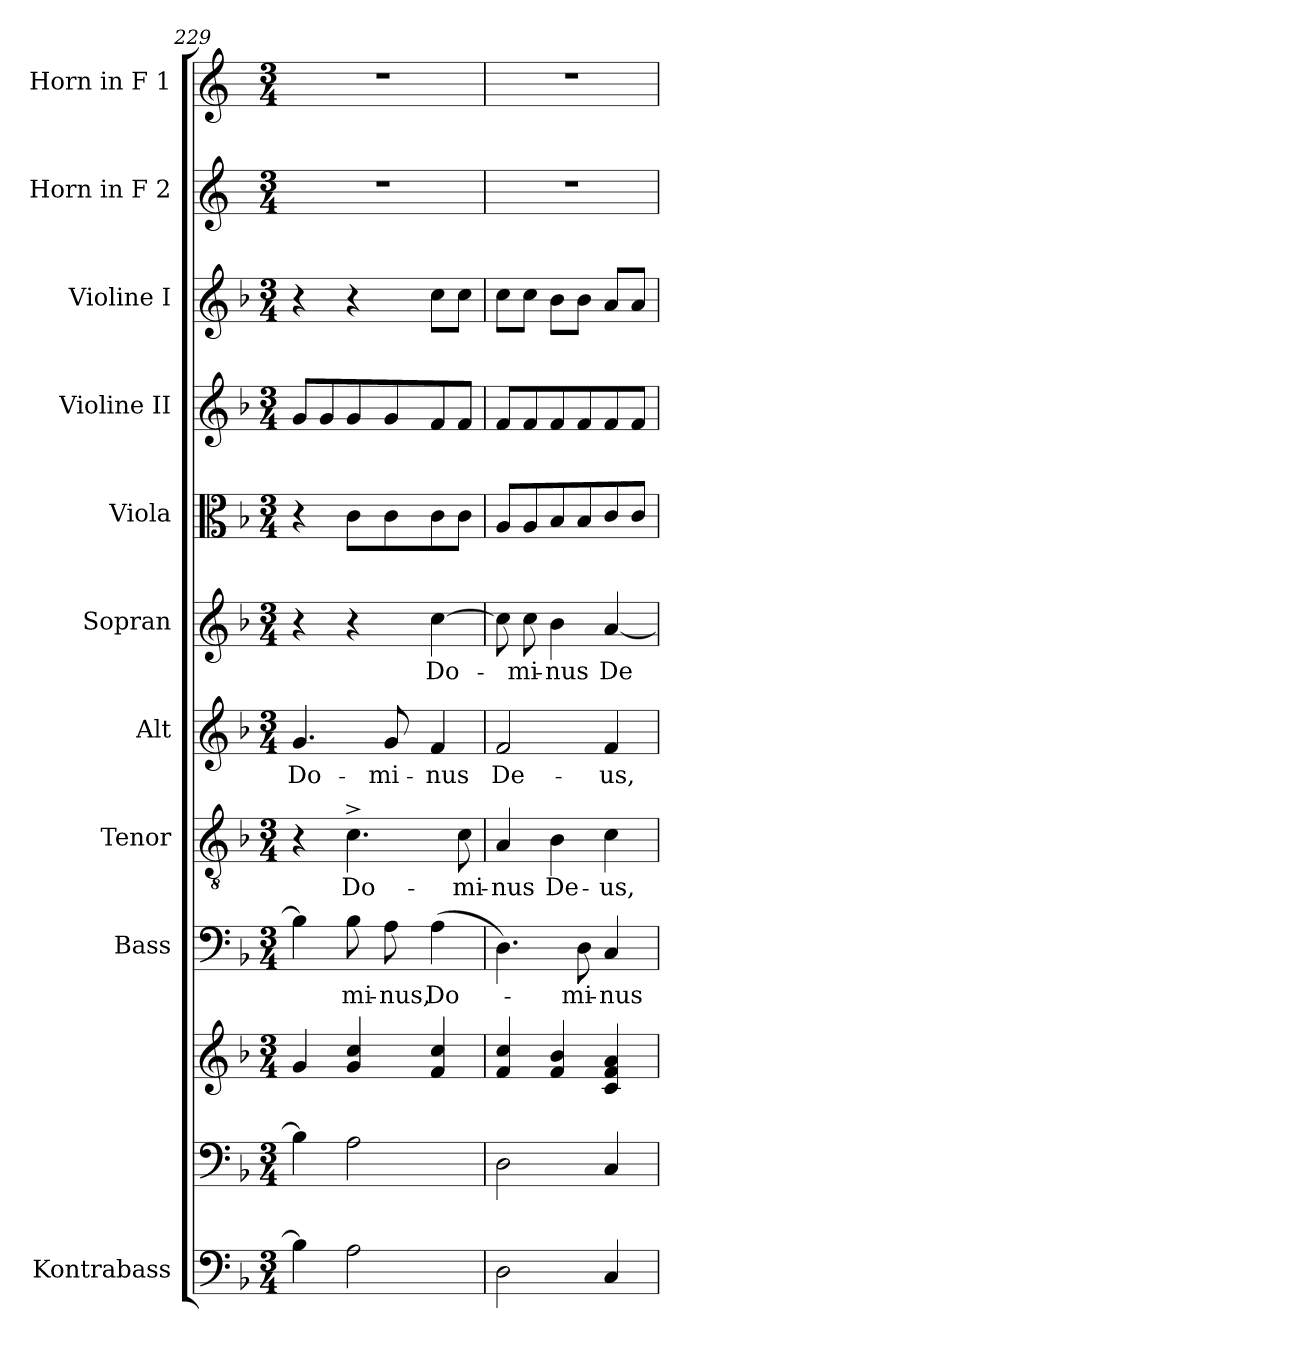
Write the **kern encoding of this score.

**kern	**kern	**kern	**kern	**text	**kern	**text	**kern	**text	**kern	**text	**kern	**kern	**kern	**kern	**kern
*part11	*part10	*part10	*part9	*part9	*part8	*part8	*part7	*part7	*part6	*part6	*part5	*part4	*part3	*part2	*part1
*staff12	*staff11	*staff10	*staff9	*staff9	*staff8	*staff8	*staff7	*staff7	*staff6	*staff6	*staff5	*staff4	*staff3	*staff2	*staff1
*I"Kontrabass	*	*	*I"Bass	*	*I"Tenor	*	*I"Alt	*	*I"Sopran	*	*I"Viola	*I"Violine II	*I"Violine I	*I"Horn in F 2	*I"Horn in F 1
*I'Kb.	*	*	*I'B	*	*I'T	*	*I'A	*	*I'S	*	*I'Vla.	*I'Vl. II	*I'Vl. I	*I'Hrn. 2	*I'Hrn. 1
!!LO:PB:g=z
*clefF4	*clefF4	*clefG2	*clefF4	*	*clefGv2	*	*clefG2	*	*clefG2	*	*clefC3	*clefG2	*clefG2	*clefG2	*clefG2
*ITrd7c12	*	*	*	*	*	*	*	*	*	*	*	*	*	*ITrd4c7	*ITrd4c7
*k[b-]	*k[b-]	*k[b-]	*k[b-]	*	*k[b-]	*	*k[b-]	*	*k[b-]	*	*k[b-]	*k[b-]	*k[b-]	*k[b-]	*k[b-]
*F:	*F:	*F:	*F:	*	*F:	*	*F:	*	*F:	*	*F:	*F:	*F:	*F:	*F:
*M3/4	*M3/4	*M3/4	*M3/4	*	*M3/4	*	*M3/4	*	*M3/4	*	*M3/4	*M3/4	*M3/4	*M3/4	*M3/4
=229	=229	=229	=229	=229	=229	=229	=229	=229	=229	=229	=229	=229	=229	=229	=229
!	!	!	!	!	!	!	!	!LO:LY:b	!	!	!	!	!	!	!
4BB-\]	4B-\]	4g/	4B-\]	.	4r	.	4.g/	Do-	4r	.	4r	8g/L	4r	2.r	2.r
.	.	.	.	.	.	.	.	.	.	.	.	8g/	.	.	.
!	!	!	!	!LO:LY:b	!	!LO:LY:b	!	!	!	!	!	!	!	!	!
2AA\	2A\	4g/ 4cc/	8B-\	-mi-	4.c^>\	Do-	.	.	4r	.	8c\L	8g/	4r	.	.
!	!	!	!	!LO:LY:b	!	!	!	!LO:LY:b	!	!	!	!	!	!	!
.	.	.	8A\	-nus,	.	.	8g/	-mi-	.	.	8c\	8g/	.	.	.
!	!	!	!	!LO:LY:b	!	!	!	!LO:LY:b	!	!LO:LY:b	!	!	!	!	!
.	.	4f/ 4cc/	(>4A\	Do-	.	.	4f/	-nus	[4cc\	Do-	8c\	8f/	8cc\L	.	.
!	!	!	!	!	!	!LO:LY:b	!	!	!	!	!	!	!	!	!
.	.	.	.	.	8c\	-mi-	.	.	.	.	8c\J	8f/J	8cc\J	.	.
=230	=230	=230	=230	=230	=230	=230	=230	=230	=230	=230	=230	=230	=230	=230	=230
!	!	!	!	!	!	!LO:LY:b	!	!LO:LY:b	!	!	!	!	!	!	!
2DD\	2D\	4f/ 4cc/	4.D\)	.	4A/	-nus	2f/	De-	8cc\]	.	8A/L	8f/L	8cc\L	2.r	2.r
!	!	!	!	!	!	!	!	!	!	!LO:LY:b	!	!	!	!	!
.	.	.	.	.	.	.	.	.	8cc\	-mi-	8A/	8f/	8cc\J	.	.
!	!	!	!	!	!	!LO:LY:b	!	!	!	!LO:LY:b	!	!	!	!	!
.	.	4f/ 4b-/	.	.	4B-\	De-	.	.	4b-\	-nus	8B-/	8f/	8b-\L	.	.
!	!	!	!	!LO:LY:b	!	!	!	!	!	!	!	!	!	!	!
.	.	.	8D\	-mi-	.	.	.	.	.	.	8B-/	8f/	8b-\J	.	.
!	!	!	!	!LO:LY:b	!	!LO:LY:b	!	!LO:LY:b	!	!LO:LY:b	!	!	!	!	!
4CC/	4C/	4c/ 4f/ 4a/	4C/	-nus	4c\	-us,	4f/	-us,	[4a/	De-	8c/	8f/	8a/L	.	.
.	.	.	.	.	.	.	.	.	.	.	8c/J	8f/J	8a/J	.	.
=	=	=	=	=	=	=	=	=	=	=	=	=	=	=	=
*-	*-	*-	*-	*-	*-	*-	*-	*-	*-	*-	*-	*-	*-	*-	*-
